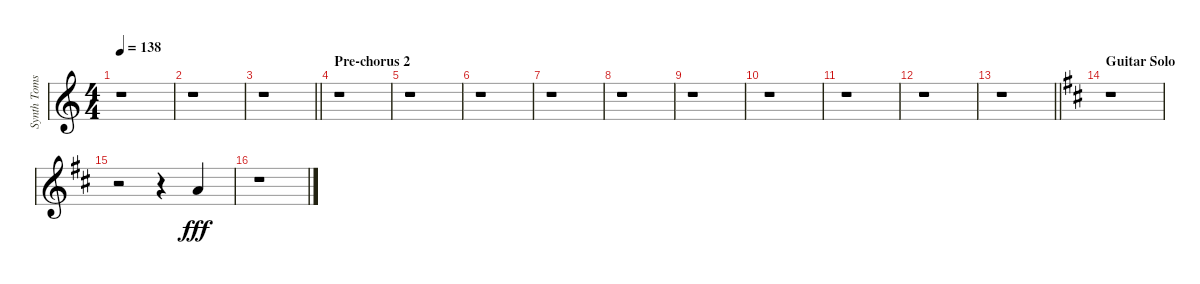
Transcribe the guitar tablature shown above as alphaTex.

\track ("Synth Toms" "Synth Toms") {instrument synthdrum}
\staff {score}
\tuning (E4 B3 G3 D3 A2 E2) {hide}
\ts (4 4)
\tempo 138
\clef g2
\ks c
r.1{dy fff} |
r.1 |
\barLineRight lightlight
r.1 |
\section ("" "Pre-chorus 2")
r.1 |
r.1 |
r.1 |
r.1 |
r.1 |
r.1 |
r.1 |
r.1 |
r.1 |
\barLineRight lightlight
r.1 |
\section ("" "Guitar Solo")
\ks d
r.1 |
r.2 r.4 5.1.4 |
r.1
